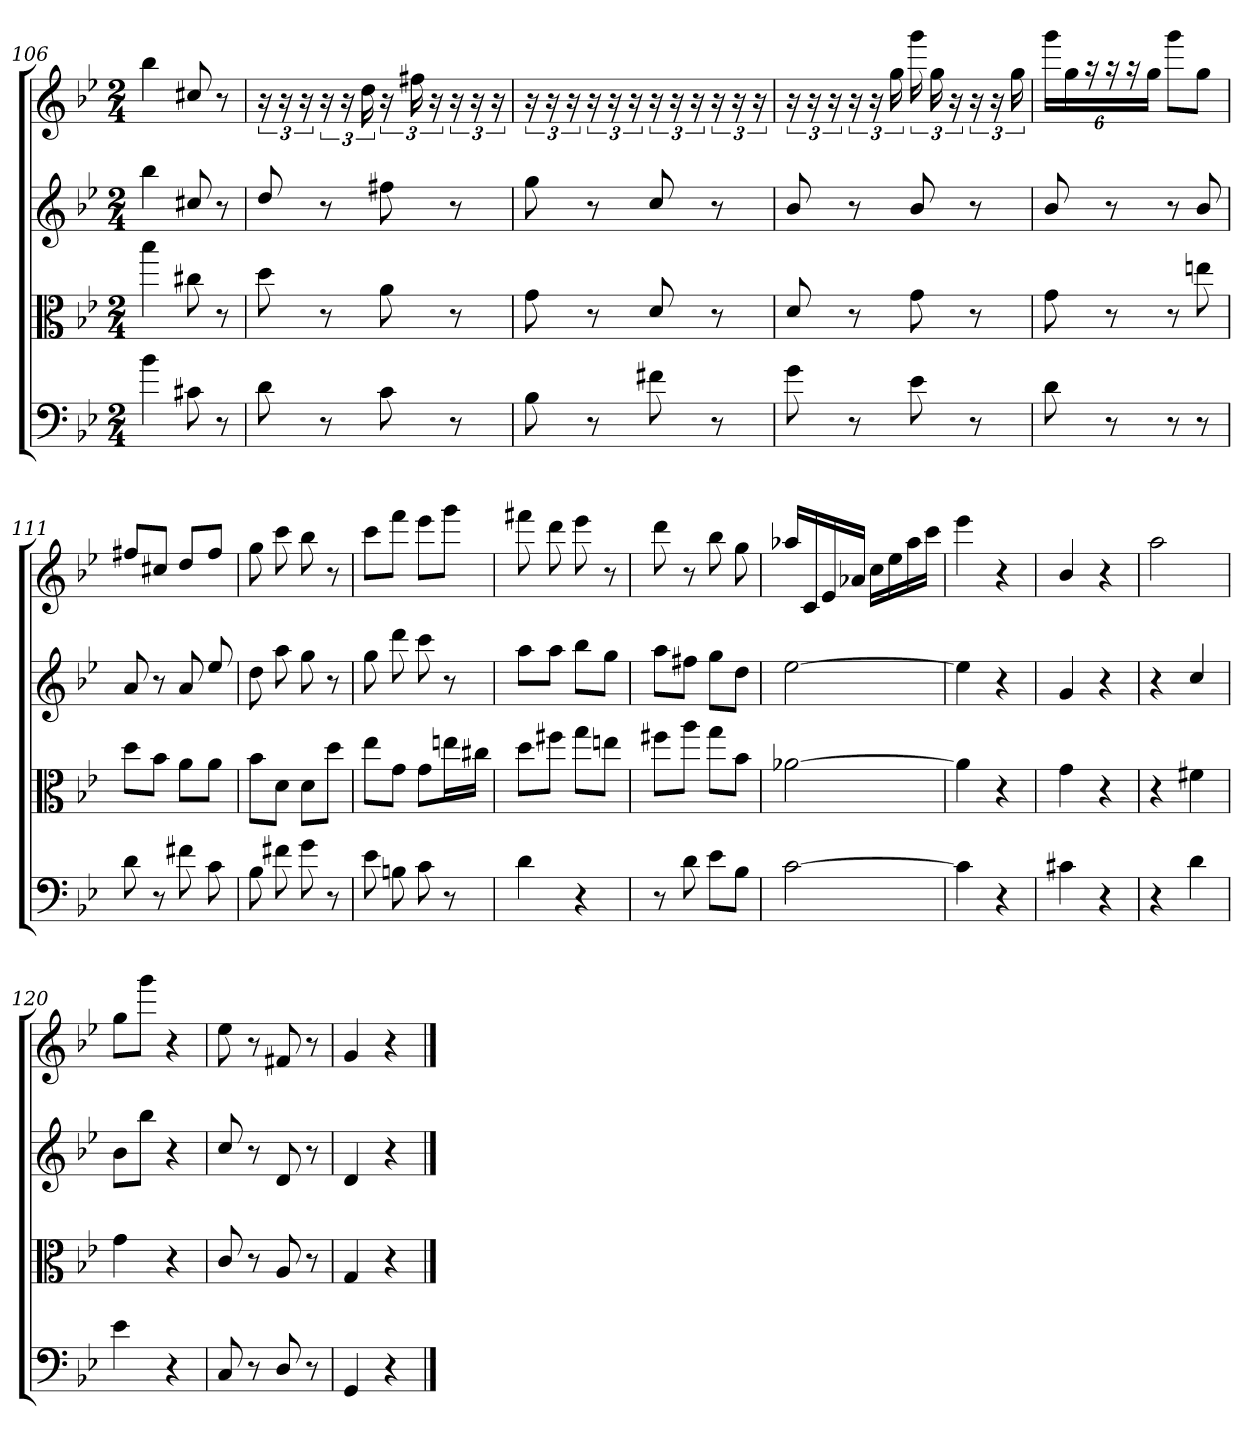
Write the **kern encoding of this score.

**kern	**kern	**kern	**kern
*part4	*part3	*part2	*part1
*staff4	*staff3	*staff2	*staff1
*clefF4	*clefC3	*clefG2	*clefG2
*k[b-e-]	*k[b-e-]	*k[b-e-]	*k[b-e-]
*g:	*g:	*g:	*g:
*M2/4	*M2/4	*M2/4	*M2/4
=106	=106	=106	=106
4b-\	4bb-\	4bb-\	4bb-\
8c#X\	8cc#X\	8cc#X/	8cc#X/
8r	8r	8r	8r
=107	=107	=107	=107
8d\	8dd\	8dd/	24r
.	.	.	24r
.	.	.	24r
8r	8r	8r	24r
.	.	.	24r
.	.	.	24dd\
8c\	8a\	8ff#X\	24r
.	.	.	24ff#X\
.	.	.	24r
8r	8r	8r	24r
.	.	.	24r
.	.	.	24r
=108	=108	=108	=108
8B-\	8g\	8gg\	24r
.	.	.	24r
.	.	.	24r
8r	8r	8r	24r
.	.	.	24r
.	.	.	24r
8f#X\	8d/	8cc/	24r
.	.	.	24r
.	.	.	24r
8r	8r	8r	24r
.	.	.	24r
.	.	.	24r
=109	=109	=109	=109
8g\	8d/	8b-/	24r
.	.	.	24r
.	.	.	24r
8r	8r	8r	24r
.	.	.	24r
.	.	.	24gg\
8e-\	8g\	8b-/	24ggg\
.	.	.	24gg\
.	.	.	24r
8r	8r	8r	24r
.	.	.	24r
.	.	.	24gg\
=110	=110	=110	=110
8d\	8g\	8b-/	24ggg\LL
.	.	.	24gg\
.	.	.	24r
8r	8r	8r	24r
.	.	.	24r
.	.	.	24gg\JJ
8r	8r	8r	8ggg\L
8r	8een\	8b-/	8gg\J
=111	=111	=111	=111
8d\	8dd\L	8a/	8ff#X/L
8r	8b-\J	8r	8cc#X/J
8f#X\	8a\L	8a/	8dd/L
8c\	8a\J	8ee-/	8ff#/J
=112	=112	=112	=112
8B-\	8b-\L	8dd\	8gg\
8f#X\	8d\J	8aa\	8ccc\
8g\	8d\L	8gg\	8bb-\
8r	8dd\J	8r	8r
=113	=113	=113	=113
8e-\	8ee-\L	8gg\	8ccc\L
8Bn\	8g\J	8ddd\	8fff\J
8c\	8g\L	8ccc\	8eee-\L
8r	16een\L	8r	8ggg\J
.	16cc#X\JJ	.	.
=114	=114	=114	=114
4d\	8dd\L	8aa\L	8fff#X\
.	8ff#X\J	8aa\J	8ddd\
4r	8gg\L	8bb-\L	8eee-\
.	8een\J	8gg\J	8r
=115	=115	=115	=115
8r	8ff#X\L	8aa\L	8ddd\
8d\	8aa\J	8ff#X\J	8r
8e-\L	8gg\L	8gg\L	8bb-\
8B-\J	8b-\J	8dd\J	8gg\
=116	=116	=116	=116
[2c\	[2a-X\	[2ee-\	16aa-X/LL
.	.	.	16c/
.	.	.	16e-/
.	.	.	16a-X/JJ
.	.	.	16cc\LL
.	.	.	16ee-\
.	.	.	16aa-\
.	.	.	16ccc\JJ
=117	=117	=117	=117
4c\]	4a-\]	4ee-\]	4eee-\
4r	4r	4r	4r
=118	=118	=118	=118
4c#X\	4g\	4g/	4b-/
4r	4r	4r	4r
=119	=119	=119	=119
4r	4r	4r	2aa\
4d\	4f#X\	4cc/	.
=120	=120	=120	=120
4e-\	4g\	8b-\L	8gg\L
.	.	8bb-\J	8ggg\J
4r	4r	4r	4r
=121	=121	=121	=121
8C/	8c/	8cc/	8ee-\
8r	8r	8r	8r
8D/	8A/	8d/	8f#X/
8r	8r	8r	8r
=122	=122	=122	=122
4GG/	4G/	4d/	4g/
4r	4r	4r	4r
==	==	==	==
*-	*-	*-	*-
